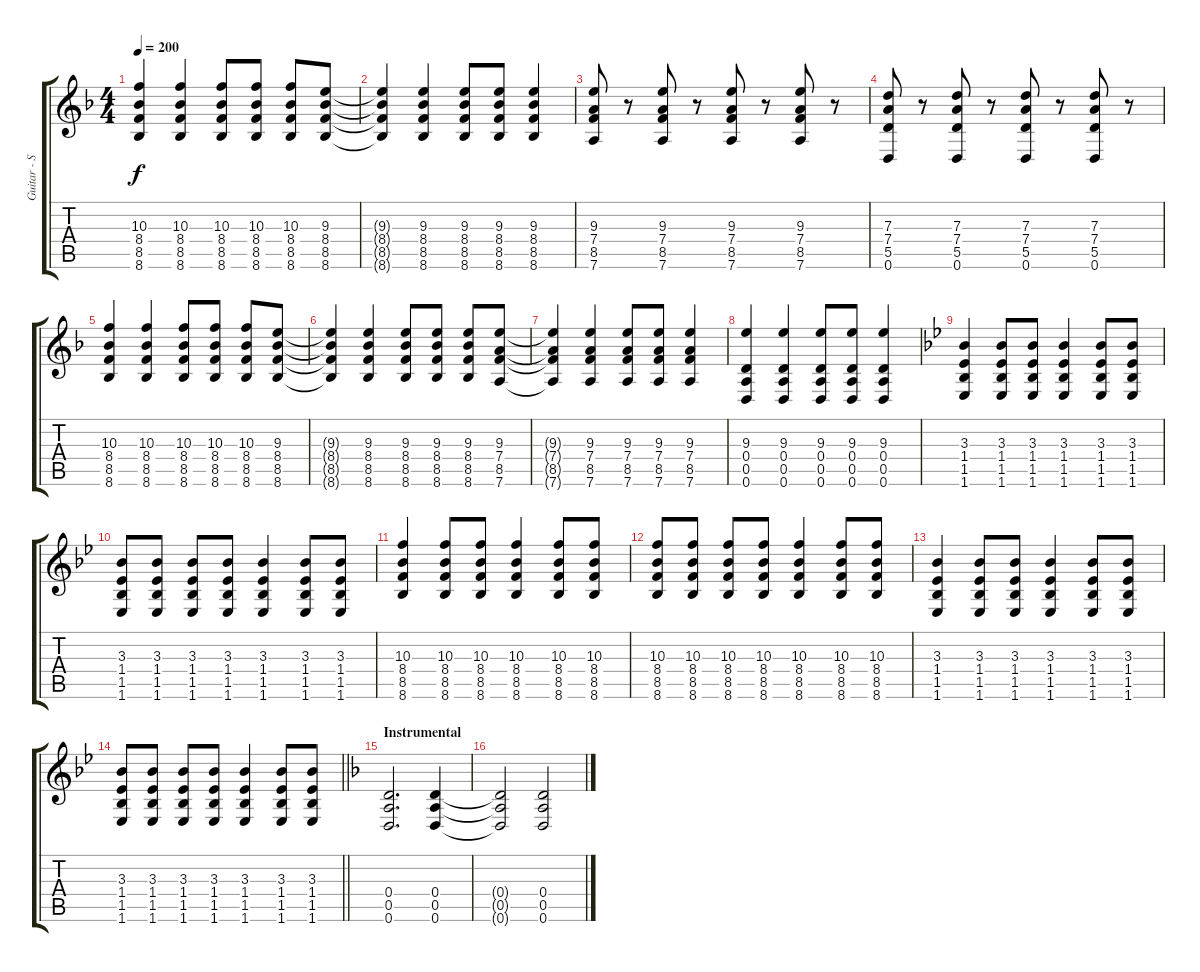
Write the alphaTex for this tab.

\track ("Guitar - Simon Neil" "Guitar - S") {instrument electricguitarclean}
\staff {score tabs}
\tuning (E4 B3 G3 D3 A2 D2) {hide}
\ts (4 4)
\tempo 200
\clef g2
\ks f
(10.3 8.4 8.5 8.6).4{dy f} (10.3 8.4 8.5 8.6).4 (10.3 8.4 8.5 8.6).8 (10.3 8.4 8.5 8.6).8 (10.3 8.4 8.5 8.6).8 (9.3 8.4 8.5 8.6).8 |
(9.3{t} 8.4{t} 8.5{t} 8.6{t}).4 (9.3 8.4 8.5 8.6).4 (9.3 8.4 8.5 8.6).8 (9.3 8.4 8.5 8.6).8 (9.3 8.4 8.5 8.6).4 |
(9.3 7.4 8.5 7.6).8 r.8 (9.3 7.4 8.5 7.6).8 r.8 (9.3 7.4 8.5 7.6).8 r.8 (9.3 7.4 8.5 7.6).8 r.8 |
(7.3 7.4 5.5 0.6).8 r.8 (7.3 7.4 5.5 0.6).8 r.8 (7.3 7.4 5.5 0.6).8 r.8 (7.3 7.4 5.5 0.6).8 r.8 |
(10.3 8.4 8.5 8.6).4 (10.3 8.4 8.5 8.6).4 (10.3 8.4 8.5 8.6).8 (10.3 8.4 8.5 8.6).8 (10.3 8.4 8.5 8.6).8 (9.3 8.4 8.5 8.6).8 |
(9.3{t} 8.4{t} 8.5{t} 8.6{t}).4 (9.3 8.4 8.5 8.6).4 (9.3 8.4 8.5 8.6).8 (9.3 8.4 8.5 8.6).8 (9.3 8.4 8.5 8.6).8 (9.3 7.4 8.5 7.6).8 |
(9.3{t} 7.4{t} 8.5{t} 7.6{t}).4 (9.3 7.4 8.5 7.6).4 (9.3 7.4 8.5 7.6).8 (9.3 7.4 8.5 7.6).8 (9.3 7.4 8.5 7.6).4 |
(9.3 0.4 0.5 0.6).4 (9.3 0.4 0.5 0.6).4 (9.3 0.4 0.5 0.6).8 (9.3 0.4 0.5 0.6).8 (9.3 0.4 0.5 0.6).4 |
\ks bb
(3.3 1.4 1.5 1.6).4 (3.3 1.4 1.5 1.6).8 (3.3 1.4 1.5 1.6).8 (3.3 1.4 1.5 1.6).4 (3.3 1.4 1.5 1.6).8 (3.3 1.4 1.5 1.6).8 |
(3.3 1.4 1.5 1.6).8 (3.3 1.4 1.5 1.6).8 (3.3 1.4 1.5 1.6).8 (3.3 1.4 1.5 1.6).8 (3.3 1.4 1.5 1.6).4 (3.3 1.4 1.5 1.6).8 (3.3 1.4 1.5 1.6).8 |
(10.3 8.4 8.5 8.6).4 (10.3 8.4 8.5 8.6).8 (10.3 8.4 8.5 8.6).8 (10.3 8.4 8.5 8.6).4 (10.3 8.4 8.5 8.6).8 (10.3 8.4 8.5 8.6).8 |
(10.3 8.4 8.5 8.6).8 (10.3 8.4 8.5 8.6).8 (10.3 8.4 8.5 8.6).8 (10.3 8.4 8.5 8.6).8 (10.3 8.4 8.5 8.6).4 (10.3 8.4 8.5 8.6).8 (10.3 8.4 8.5 8.6).8 |
(3.3 1.4 1.5 1.6).4 (3.3 1.4 1.5 1.6).8 (3.3 1.4 1.5 1.6).8 (3.3 1.4 1.5 1.6).4 (3.3 1.4 1.5 1.6).8 (3.3 1.4 1.5 1.6).8 |
\barLineRight lightlight
(3.3 1.4 1.5 1.6).8 (3.3 1.4 1.5 1.6).8 (3.3 1.4 1.5 1.6).8 (3.3 1.4 1.5 1.6).8 (3.3 1.4 1.5 1.6).4 (3.3 1.4 1.5 1.6).8 (3.3 1.4 1.5 1.6).8 |
\section ("" "Instrumental")
\ks f
(0.4 0.5 0.6).2{d} (0.4 0.5 0.6).4 |
(0.4{t} 0.5{t} 0.6{t}).2 (0.4 0.5 0.6).2
